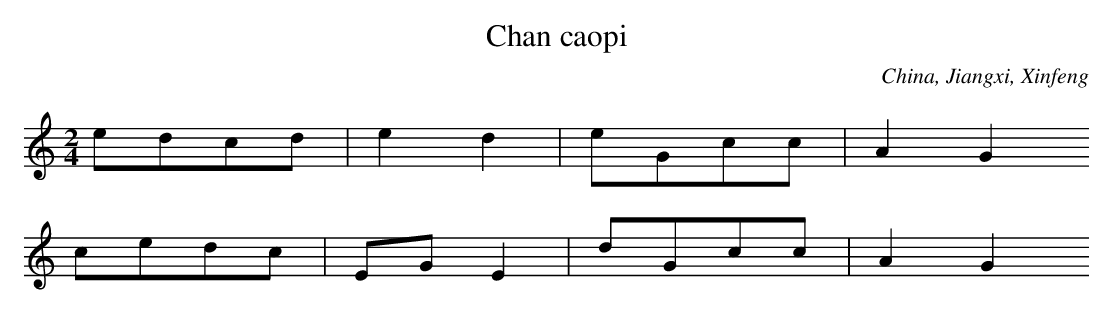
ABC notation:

X:1
T: Chan caopi
O: China, Jiangxi, Xinfeng
M: 2/4
L: 1/8
K: C
edcd | e2d2 | eGcc | A2G2
cedc | EGE2 | dGcc | A2G2
